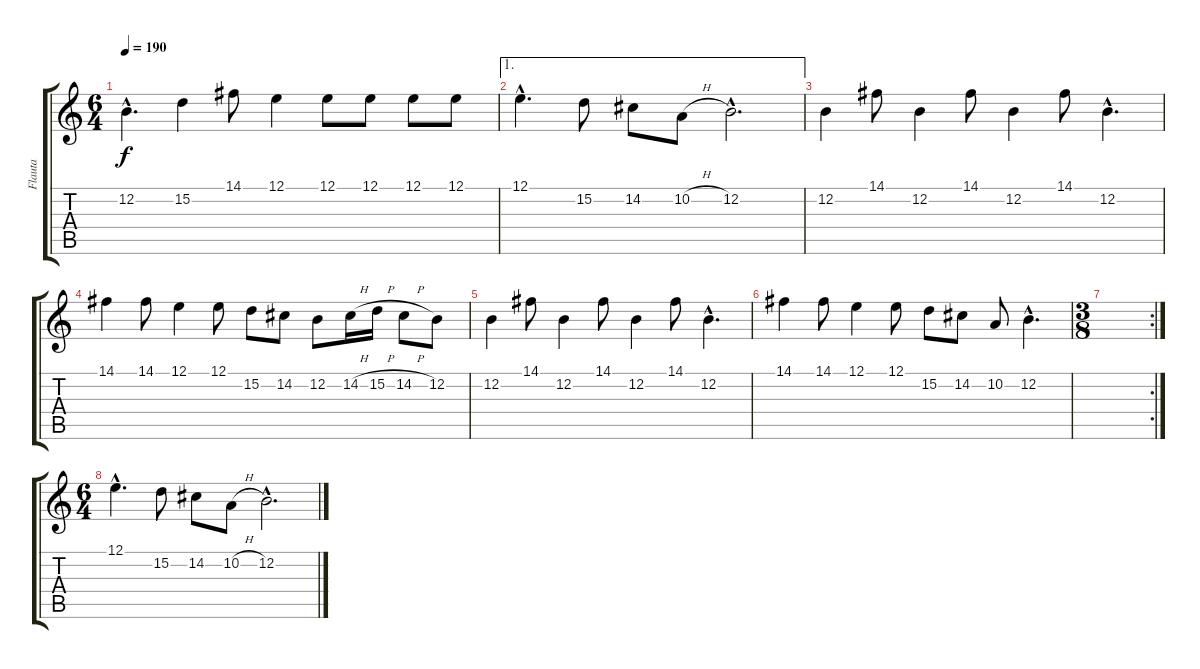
\track ("Flauta" "Flauta") {instrument flute}
\staff {score tabs}
\tuning (E4 B3 G3 D3 A2 E2) {hide}
\ts (6 4)
\tempo 190
\clef g2
\ks c
12.2{hac}.4{d dy f} 15.2.4 14.1.8 12.1.4 12.1.8 12.1.8 12.1.8 12.1.8 |
\ae 1
12.1{hac}.4{d} 15.2.8 14.2.8 10.2{h}.8 12.2{hac}.2{d} |
12.2.4 14.1.8 12.2.4 14.1.8 12.2.4 14.1.8 12.2{hac}.4{d} |
14.1.4 14.1.8 12.1.4 12.1.8 15.2.8 14.2.8 12.2.8 14.2{h}.16 15.2{h}.16 14.2{h}.8 12.2.8 |
12.2.4 14.1.8 12.2.4 14.1.8 12.2.4 14.1.8 12.2{hac}.4{d} |
14.1.4 14.1.8 12.1.4 12.1.8 15.2.8 14.2.8 10.2.8 12.2{hac}.4{d} |
\rc 2
\ts (3 8)
|
\ts (6 4)
12.1{hac}.4{d} 15.2.8 14.2.8 10.2{h}.8 12.2{hac}.2{d}
